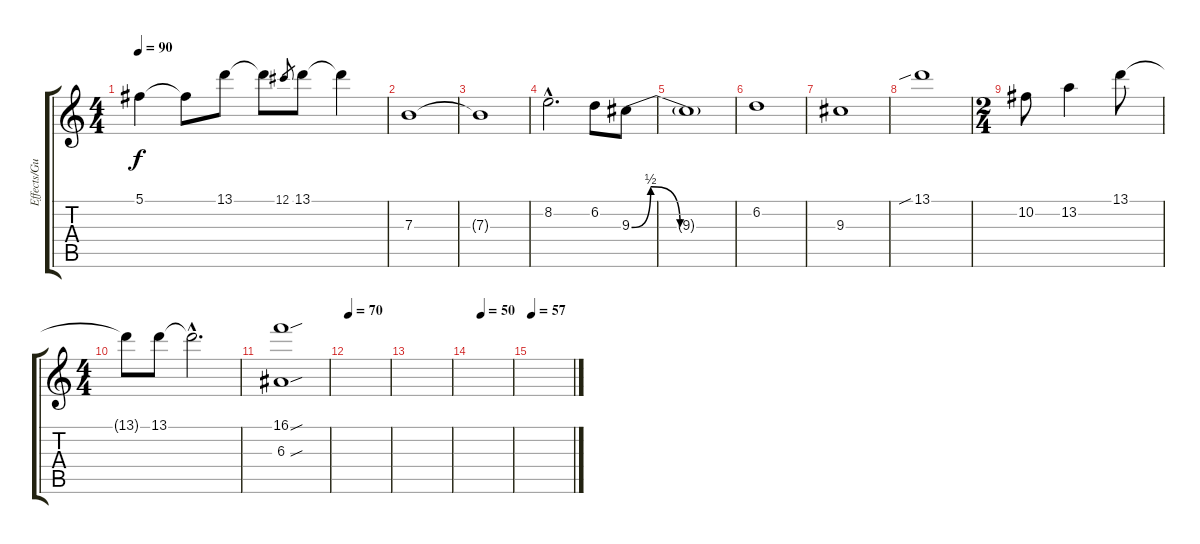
\track ("Effects/Guitar" "Effects/Gu") {instrument guitarharmonics}
\staff {score tabs}
\tuning (Db4 Ab3 E3 B2 Gb2 Db2) {hide}
\ts (4 4)
\tempo 90
\clef g2
\ks c
5.1.4{dy f} 5.1{t}.8 13.1.8 13.1{t}.8 12.1.8{gr} 13.1.8 13.1{t}.4 |
7.3.1 |
7.3{t}.1 |
8.2{hac}.2{d} 6.2.8 9.3{be (custom 0 0 11 2 28 0 60 0)}.8 |
9.3{t}.1 |
6.2.1 |
9.3.1 |
13.1{sib}.1 |
\ts (2 4)
10.2.8 13.2.4 13.1.8 |
\ts (4 4)
13.1{t}.8 13.1.8 13.1{hac t}.2{d} |
(16.1{sou} 6.3{sou}).1 |
\tempo 70
|
|
\tempo (50 0.25)
|
\tempo 57
